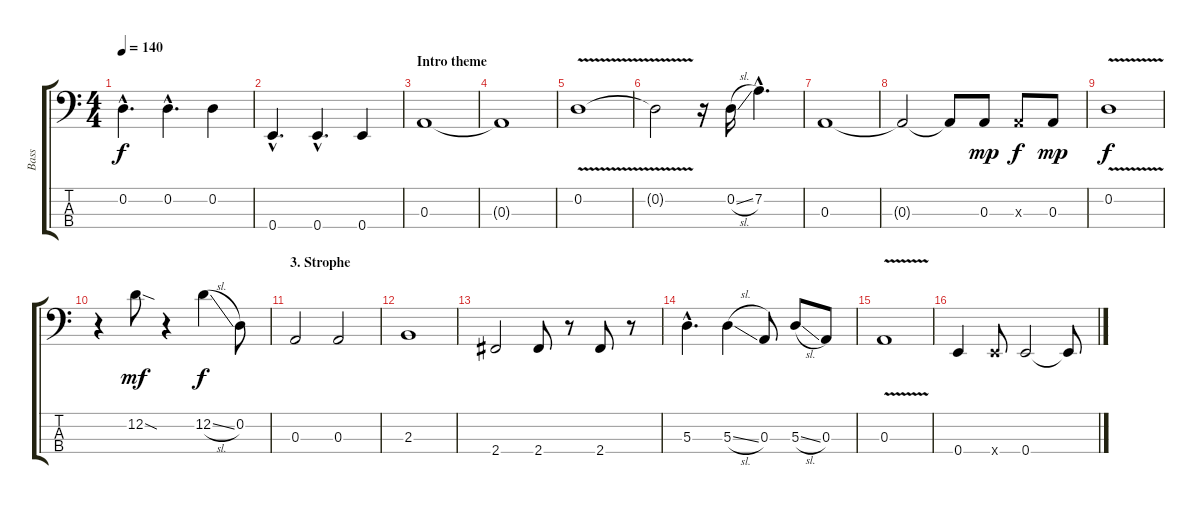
\track ("Bass" "Bass") {instrument acousticbass}
\staff {score tabs}
\tuning (G2 D2 A1 E1) {hide}
\ts (4 4)
\tempo 140
\clef f4
\ks c
0.2{hac}.4{d dy f} 0.2{hac}.4{d} 0.2.4 |
0.4{hac}.4{d} 0.4{hac}.4{d} 0.4.4 |
\section ("" "Intro theme")
0.3.1 |
0.3{t}.1 |
0.2{v}.1 |
0.2{t}.2 r.16 0.2{sl}.16 7.2{hac}.4{d} |
0.3.1 |
0.3{t}.2 0.3{t}.8 0.3.8{dy mp} 0.3{x}.8{dy f} 0.3.8{dy mp} |
0.2{v}.1{dy f} |
r.4 12.2{sod}.8{dy mf} r.4 12.2{sl}.4{dy f} 0.2.8 |
\section ("" "3. Strophe")
0.3.2 0.3.2 |
2.3.1 |
2.4.2 2.4.8 r.8 2.4.8 r.8 |
5.3{hac}.4{d} 5.3{sl}.4 0.3.8 5.3{sl}.8 0.3.8 |
0.3{v}.1 |
0.4.4 0.4{x}.8 0.4.2 0.4{t}.8
